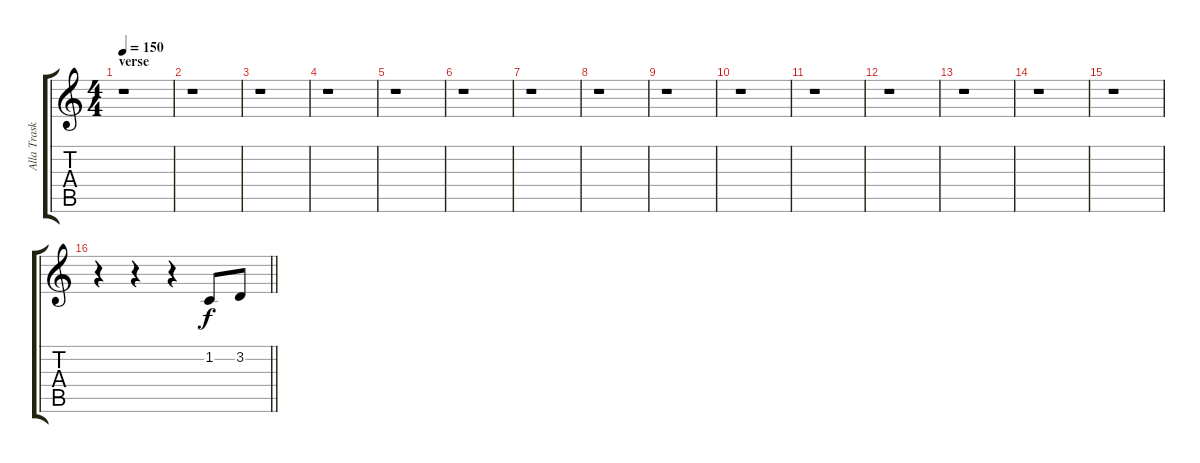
\track ("Alla Traskovskaya (Luzhetskaya)" "Alla Trask") {instrument flute}
\staff {score tabs}
\tuning (E4 B3 G3 D3 A2 E2) {hide}
\ts (4 4)
\section ("" "verse")
\tempo 150
\clef g2
\ks c
r.1{dy f} |
r.1 |
r.1 |
r.1 |
r.1 |
r.1 |
r.1 |
r.1 |
r.1 |
r.1 |
r.1 |
r.1 |
r.1 |
r.1 |
r.1 |
\barLineRight lightlight
r.4 r.4 r.4 1.2.8 3.2.8
